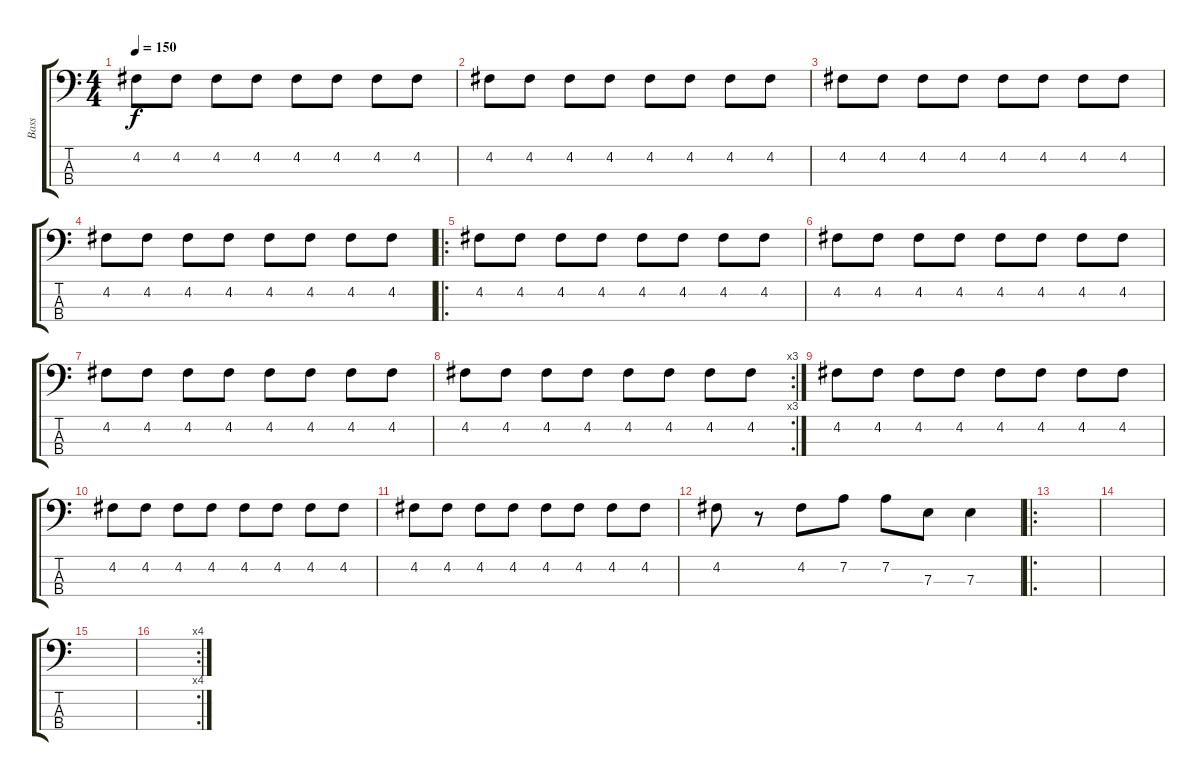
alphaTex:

\track ("Bass" "Bass") {instrument electricbasspick}
\staff {score tabs}
\tuning (G2 D2 A1 E1) {hide}
\ts (4 4)
\tempo 150
\clef f4
\ks c
4.2.8{dy f instrument electricbasspick} 4.2.8 4.2.8 4.2.8 4.2.8 4.2.8 4.2.8 4.2.8 |
4.2.8 4.2.8 4.2.8 4.2.8 4.2.8 4.2.8 4.2.8 4.2.8 |
4.2.8 4.2.8 4.2.8 4.2.8 4.2.8 4.2.8 4.2.8 4.2.8 |
4.2.8 4.2.8 4.2.8 4.2.8 4.2.8 4.2.8 4.2.8 4.2.8 |
\ro
4.2.8 4.2.8 4.2.8 4.2.8 4.2.8 4.2.8 4.2.8 4.2.8 |
4.2.8 4.2.8 4.2.8 4.2.8 4.2.8 4.2.8 4.2.8 4.2.8 |
4.2.8 4.2.8 4.2.8 4.2.8 4.2.8 4.2.8 4.2.8 4.2.8 |
\rc 3
4.2.8 4.2.8 4.2.8 4.2.8 4.2.8 4.2.8 4.2.8 4.2.8 |
4.2.8 4.2.8 4.2.8 4.2.8 4.2.8 4.2.8 4.2.8 4.2.8 |
4.2.8 4.2.8 4.2.8 4.2.8 4.2.8 4.2.8 4.2.8 4.2.8 |
4.2.8 4.2.8 4.2.8 4.2.8 4.2.8 4.2.8 4.2.8 4.2.8 |
4.2.8 r.8 4.2.8 7.2.8 7.2.8 7.3.8 7.3.4 |
\ro
|
|
|
\rc 4
